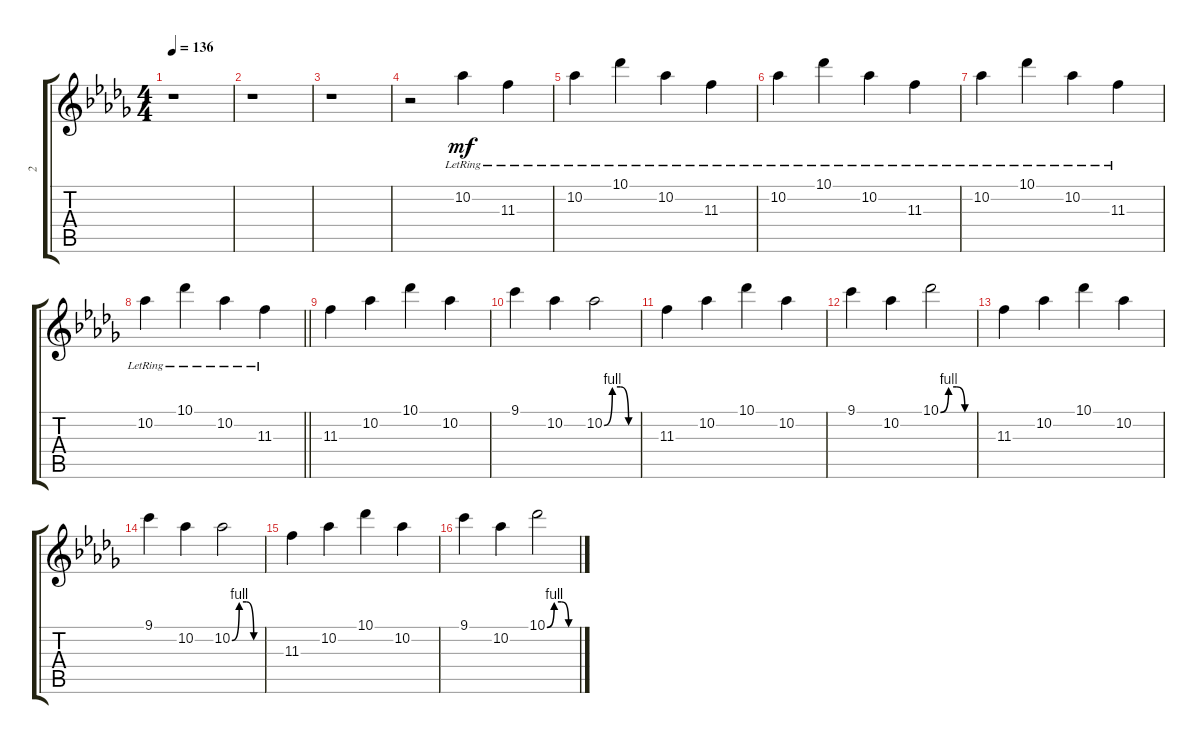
\track ("2" "2") {instrument distortionguitar}
\staff {score tabs}
\tuning (Eb4 Bb3 Gb3 Db3 Ab2 Db2) {hide}
\ts (4 4)
\tempo 136
\clef g2
\ks db
r.1{dy mf} |
r.1 |
r.1 |
r.2 10.2{lr}.4 11.3{lr}.4 |
10.2{lr}.4 10.1{lr}.4 10.2{lr}.4 11.3{lr}.4 |
10.2{lr}.4 10.1{lr}.4 10.2{lr}.4 11.3{lr}.4 |
10.2{lr}.4 10.1{lr}.4 10.2{lr}.4 11.3{lr}.4 |
\barLineRight lightlight
10.2{lr}.4 10.1{lr}.4 10.2{lr}.4 11.3{lr}.4 |
11.3.4 10.2.4 10.1.4 10.2.4 |
9.1.4 10.2.4 10.2{be (custom 0 0 15 4 30 4 45 0 60 0)}.2 |
11.3.4 10.2.4 10.1.4 10.2.4 |
9.1.4 10.2.4 10.1{be (custom 0 0 15 4 30 4 45 0 60 0)}.2 |
11.3.4 10.2.4 10.1.4 10.2.4 |
9.1.4 10.2.4 10.2{be (custom 0 0 15 4 30 4 45 0 60 0)}.2 |
11.3.4 10.2.4 10.1.4 10.2.4 |
9.1.4 10.2.4 10.1{be (custom 0 0 15 4 30 4 45 0 60 0)}.2
